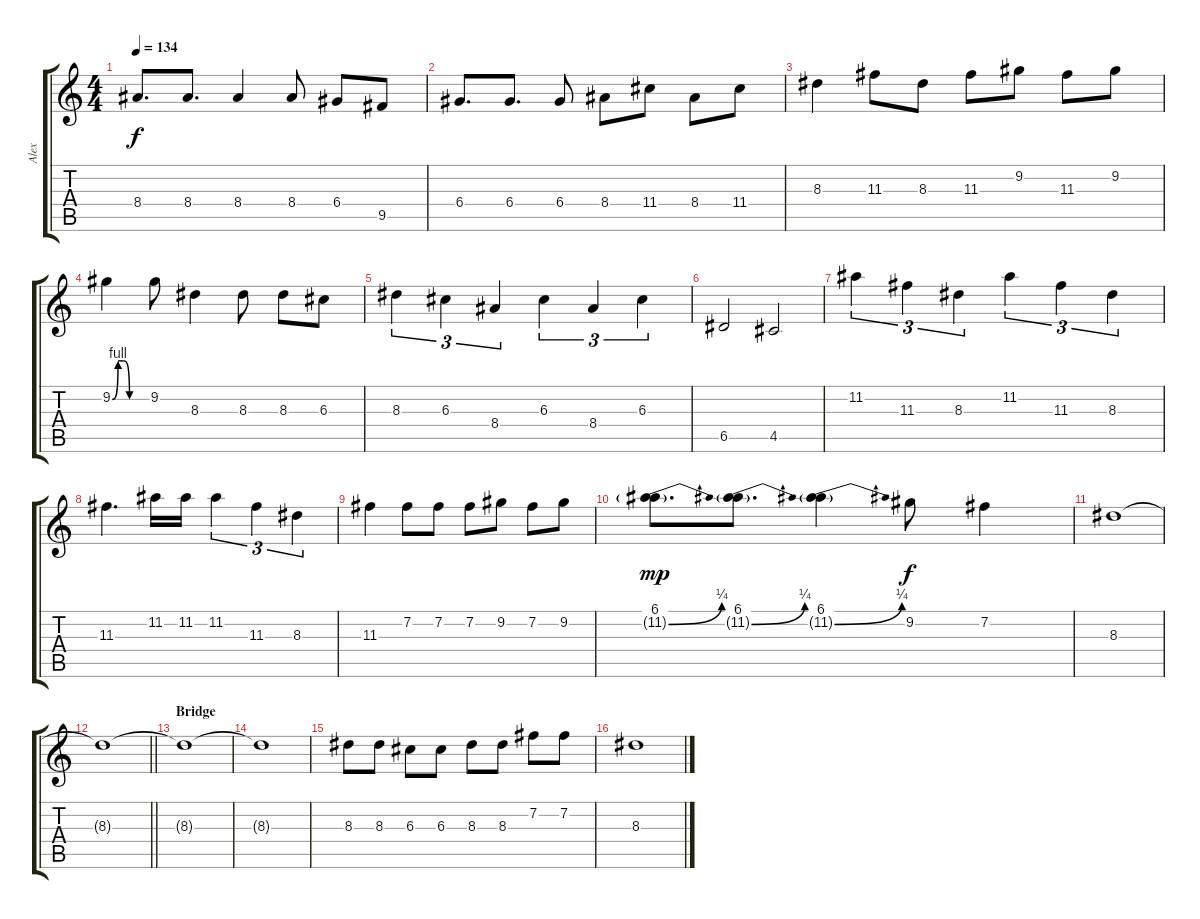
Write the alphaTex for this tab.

\track ("Alex" "Alex") {instrument overdrivenguitar}
\staff {score tabs}
\tuning (E4 B3 G3 D3 A2 E2) {hide}
\ts (4 4)
\tempo 134
\clef g2
\ks c
8.4.8{d dy f} 8.4.8{d} 8.4.4 8.4.8 6.4.8 9.5.8 |
6.4.8{d} 6.4.8{d} 6.4.8 8.4.8 11.4.8 8.4.8 11.4.8 |
8.3.4 11.3.8 8.3.8 11.3.8 9.2.8 11.3.8 9.2.8 |
9.2{be (custom 0 0 10 4 20 4 30 0 60 0)}.4 9.2.8 8.3.4 8.3.8 8.3.8 6.3.8 |
8.3.4{tu (3 2)} 6.3.4{tu (3 2)} 8.4.4{tu (3 2)} 6.3.4{tu (3 2)} 8.4.4{tu (3 2)} 6.3.4{tu (3 2)} |
6.5.2 4.5.2 |
11.2.4{tu (3 2)} 11.3.4{tu (3 2)} 8.3.4{tu (3 2)} 11.2.4{tu (3 2)} 11.3.4{tu (3 2)} 8.3.4{tu (3 2)} |
11.3.4{d} 11.2.16 11.2.16 11.2.4{tu (3 2)} 11.3.4{tu (3 2)} 8.3.4{tu (3 2)} |
11.3.4 7.2.8 7.2.8 7.2.8 9.2.8 7.2.8 9.2.8 |
(6.1 11.2{be (bend 0 0 60 1) g}).8{d dy mp} (6.1 11.2{be (bend 0 0 60 1) g}).8{d} (6.1 11.2{be (bend 0 0 60 1) g}).4 9.2.8{dy f} 7.2.4 |
8.3.1 |
\barLineRight lightlight
8.3{t}.1 |
\section ("" "Bridge")
8.3{t}.1 |
8.3{t}.1 |
8.3.8{volume 16 instrument overdrivenguitar} 8.3.8 6.3.8 6.3.8 8.3.8 8.3.8 7.2.8 7.2.8 |
8.3.1
